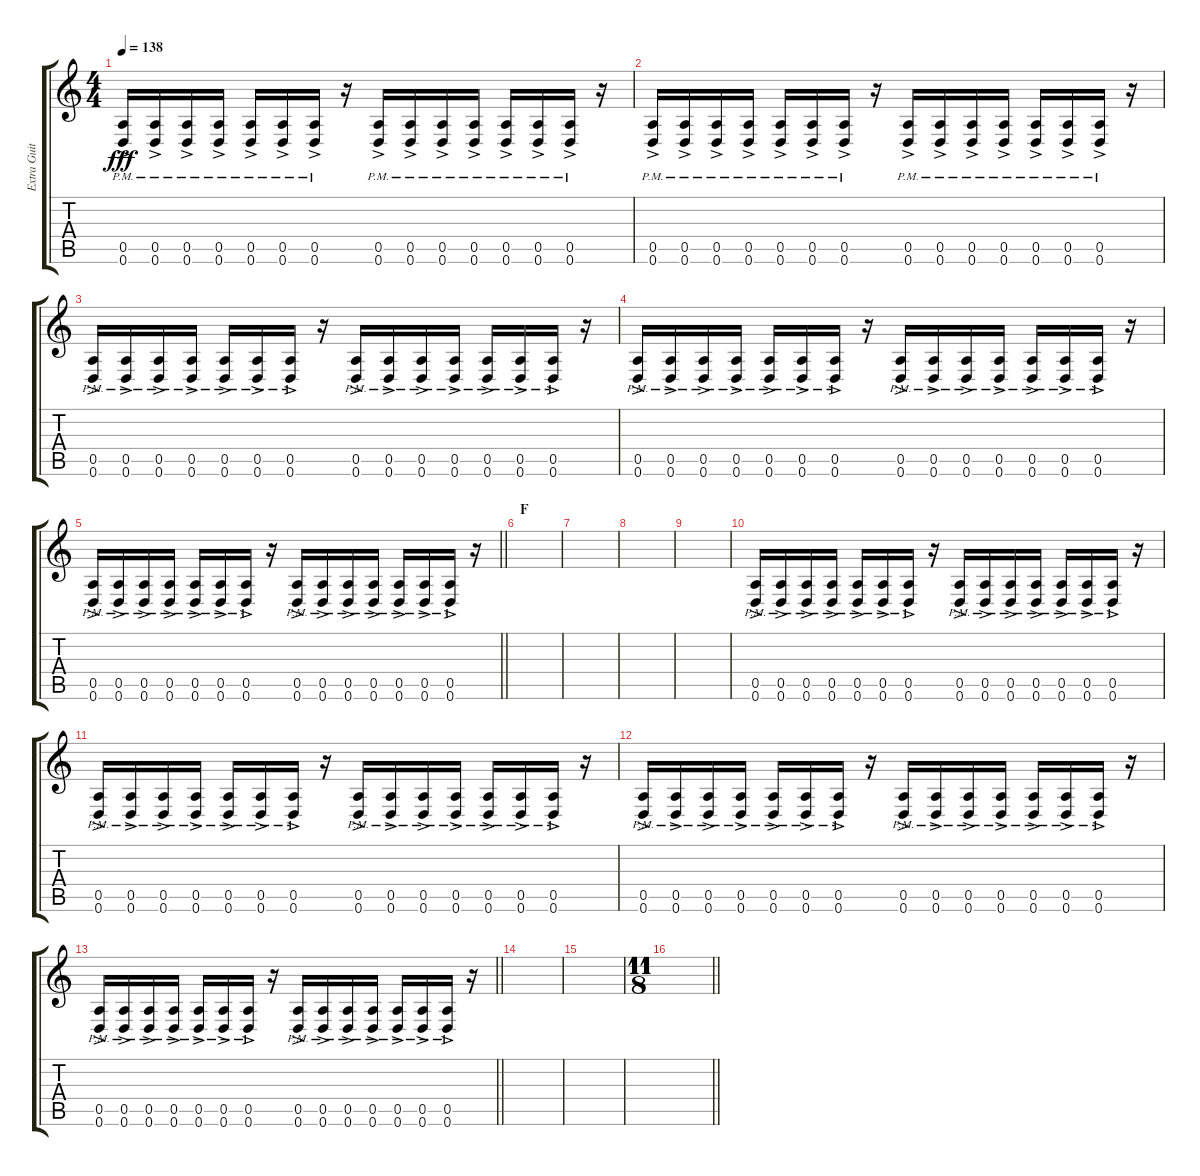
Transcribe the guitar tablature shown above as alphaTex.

\track ("Extra Guitar" "Extra Guit") {instrument distortionguitar}
\staff {score tabs}
\tuning (E4 B3 G3 D3 A2 D2) {hide}
\ts (4 4)
\tempo 138
\clef g2
\ks c
(0.5{ac pm} 0.6{ac pm}).16{dy fff} (0.5{ac pm} 0.6{ac pm}).16 (0.5{ac pm} 0.6{ac pm}).16 (0.5{ac pm} 0.6{ac pm}).16 (0.5{ac pm} 0.6{ac pm}).16 (0.5{ac pm} 0.6{ac pm}).16 (0.5{ac pm} 0.6{ac pm}).16 r.16 (0.5{ac pm} 0.6{ac pm}).16 (0.5{ac pm} 0.6{ac pm}).16 (0.5{ac pm} 0.6{ac pm}).16 (0.5{ac pm} 0.6{ac pm}).16 (0.5{ac pm} 0.6{ac pm}).16 (0.5{ac pm} 0.6{ac pm}).16 (0.5{ac pm} 0.6{ac pm}).16 r.16 |
(0.5{ac pm} 0.6{ac pm}).16 (0.5{ac pm} 0.6{ac pm}).16 (0.5{ac pm} 0.6{ac pm}).16 (0.5{ac pm} 0.6{ac pm}).16 (0.5{ac pm} 0.6{ac pm}).16 (0.5{ac pm} 0.6{ac pm}).16 (0.5{ac pm} 0.6{ac pm}).16 r.16 (0.5{ac pm} 0.6{ac pm}).16 (0.5{ac pm} 0.6{ac pm}).16 (0.5{ac pm} 0.6{ac pm}).16 (0.5{ac pm} 0.6{ac pm}).16 (0.5{ac pm} 0.6{ac pm}).16 (0.5{ac pm} 0.6{ac pm}).16 (0.5{ac pm} 0.6{ac pm}).16 r.16 |
(0.5{ac pm} 0.6{ac pm}).16 (0.5{ac pm} 0.6{ac pm}).16 (0.5{ac pm} 0.6{ac pm}).16 (0.5{ac pm} 0.6{ac pm}).16 (0.5{ac pm} 0.6{ac pm}).16 (0.5{ac pm} 0.6{ac pm}).16 (0.5{ac pm} 0.6{ac pm}).16 r.16 (0.5{ac pm} 0.6{ac pm}).16 (0.5{ac pm} 0.6{ac pm}).16 (0.5{ac pm} 0.6{ac pm}).16 (0.5{ac pm} 0.6{ac pm}).16 (0.5{ac pm} 0.6{ac pm}).16 (0.5{ac pm} 0.6{ac pm}).16 (0.5{ac pm} 0.6{ac pm}).16 r.16 |
(0.5{ac pm} 0.6{ac pm}).16 (0.5{ac pm} 0.6{ac pm}).16 (0.5{ac pm} 0.6{ac pm}).16 (0.5{ac pm} 0.6{ac pm}).16 (0.5{ac pm} 0.6{ac pm}).16 (0.5{ac pm} 0.6{ac pm}).16 (0.5{ac pm} 0.6{ac pm}).16 r.16 (0.5{ac pm} 0.6{ac pm}).16 (0.5{ac pm} 0.6{ac pm}).16 (0.5{ac pm} 0.6{ac pm}).16 (0.5{ac pm} 0.6{ac pm}).16 (0.5{ac pm} 0.6{ac pm}).16 (0.5{ac pm} 0.6{ac pm}).16 (0.5{ac pm} 0.6{ac pm}).16 r.16 |
\barLineRight lightlight
(0.5{ac pm} 0.6{ac pm}).16 (0.5{ac pm} 0.6{ac pm}).16 (0.5{ac pm} 0.6{ac pm}).16 (0.5{ac pm} 0.6{ac pm}).16 (0.5{ac pm} 0.6{ac pm}).16 (0.5{ac pm} 0.6{ac pm}).16 (0.5{ac pm} 0.6{ac pm}).16 r.16 (0.5{ac pm} 0.6{ac pm}).16 (0.5{ac pm} 0.6{ac pm}).16 (0.5{ac pm} 0.6{ac pm}).16 (0.5{ac pm} 0.6{ac pm}).16 (0.5{ac pm} 0.6{ac pm}).16 (0.5{ac pm} 0.6{ac pm}).16 (0.5{ac pm} 0.6{ac pm}).16 r.16 |
\section ("" "F")
|
|
|
|
(0.5{ac pm} 0.6{ac pm}).16{balance 3} (0.5{ac pm} 0.6{ac pm}).16 (0.5{ac pm} 0.6{ac pm}).16 (0.5{ac pm} 0.6{ac pm}).16 (0.5{ac pm} 0.6{ac pm}).16 (0.5{ac pm} 0.6{ac pm}).16 (0.5{ac pm} 0.6{ac pm}).16 r.16 (0.5{ac pm} 0.6{ac pm}).16 (0.5{ac pm} 0.6{ac pm}).16 (0.5{ac pm} 0.6{ac pm}).16 (0.5{ac pm} 0.6{ac pm}).16 (0.5{ac pm} 0.6{ac pm}).16 (0.5{ac pm} 0.6{ac pm}).16 (0.5{ac pm} 0.6{ac pm}).16 r.16 |
(0.5{ac pm} 0.6{ac pm}).16 (0.5{ac pm} 0.6{ac pm}).16 (0.5{ac pm} 0.6{ac pm}).16 (0.5{ac pm} 0.6{ac pm}).16 (0.5{ac pm} 0.6{ac pm}).16 (0.5{ac pm} 0.6{ac pm}).16 (0.5{ac pm} 0.6{ac pm}).16 r.16 (0.5{ac pm} 0.6{ac pm}).16 (0.5{ac pm} 0.6{ac pm}).16 (0.5{ac pm} 0.6{ac pm}).16 (0.5{ac pm} 0.6{ac pm}).16 (0.5{ac pm} 0.6{ac pm}).16 (0.5{ac pm} 0.6{ac pm}).16 (0.5{ac pm} 0.6{ac pm}).16 r.16 |
(0.5{ac pm} 0.6{ac pm}).16 (0.5{ac pm} 0.6{ac pm}).16 (0.5{ac pm} 0.6{ac pm}).16 (0.5{ac pm} 0.6{ac pm}).16 (0.5{ac pm} 0.6{ac pm}).16 (0.5{ac pm} 0.6{ac pm}).16 (0.5{ac pm} 0.6{ac pm}).16 r.16 (0.5{ac pm} 0.6{ac pm}).16 (0.5{ac pm} 0.6{ac pm}).16 (0.5{ac pm} 0.6{ac pm}).16 (0.5{ac pm} 0.6{ac pm}).16 (0.5{ac pm} 0.6{ac pm}).16 (0.5{ac pm} 0.6{ac pm}).16 (0.5{ac pm} 0.6{ac pm}).16 r.16 |
\barLineRight lightlight
(0.5{ac pm} 0.6{ac pm}).16 (0.5{ac pm} 0.6{ac pm}).16 (0.5{ac pm} 0.6{ac pm}).16 (0.5{ac pm} 0.6{ac pm}).16 (0.5{ac pm} 0.6{ac pm}).16 (0.5{ac pm} 0.6{ac pm}).16 (0.5{ac pm} 0.6{ac pm}).16 r.16 (0.5{ac pm} 0.6{ac pm}).16 (0.5{ac pm} 0.6{ac pm}).16 (0.5{ac pm} 0.6{ac pm}).16 (0.5{ac pm} 0.6{ac pm}).16 (0.5{ac pm} 0.6{ac pm}).16 (0.5{ac pm} 0.6{ac pm}).16 (0.5{ac pm} 0.6{ac pm}).16 r.16 |
\section ("" "")
|
|
\ts (11 8)
\barLineRight lightlight
